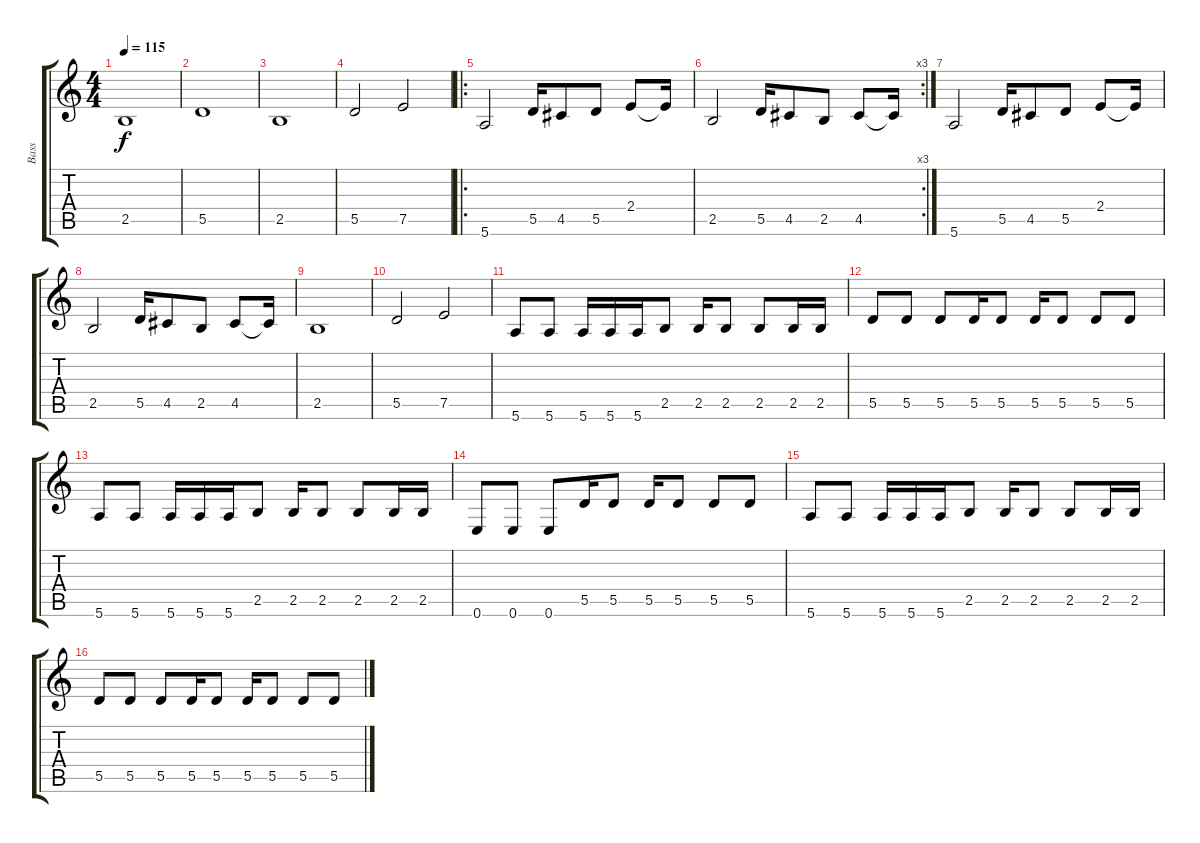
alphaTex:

\track ("Bass" "Bass") {instrument acousticbass}
\staff {score tabs}
\tuning (E4 B3 G3 D3 A2 E2) {hide}
\ts (4 4)
\tempo 115
\clef g2
\ks c
2.5.1{dy f} |
5.5.1 |
2.5.1 |
5.5.2 7.5.2 |
\ro
5.6.2 5.5.16 4.5.8 5.5.8 2.4.8 2.4{t}.16 |
\rc 3
2.5.2 5.5.16 4.5.8 2.5.8 4.5.8 4.5{t}.16 |
5.6.2 5.5.16 4.5.8 5.5.8 2.4.8 2.4{t}.16 |
2.5.2 5.5.16 4.5.8 2.5.8 4.5.8 4.5{t}.16 |
2.5.1 |
5.5.2 7.5.2 |
5.6.8 5.6.8 5.6.16 5.6.16 5.6.16 2.5.8 2.5.16 2.5.8 2.5.8 2.5.16 2.5.16 |
5.5.8 5.5.8 5.5.8 5.5.16 5.5.8 5.5.16 5.5.8 5.5.8 5.5.8 |
5.6.8 5.6.8 5.6.16 5.6.16 5.6.16 2.5.8 2.5.16 2.5.8 2.5.8 2.5.16 2.5.16 |
0.6.8 0.6.8 0.6.8 5.5.16 5.5.8 5.5.16 5.5.8 5.5.8 5.5.8 |
5.6.8 5.6.8 5.6.16 5.6.16 5.6.16 2.5.8 2.5.16 2.5.8 2.5.8 2.5.16 2.5.16 |
5.5.8 5.5.8 5.5.8 5.5.16 5.5.8 5.5.16 5.5.8 5.5.8 5.5.8
